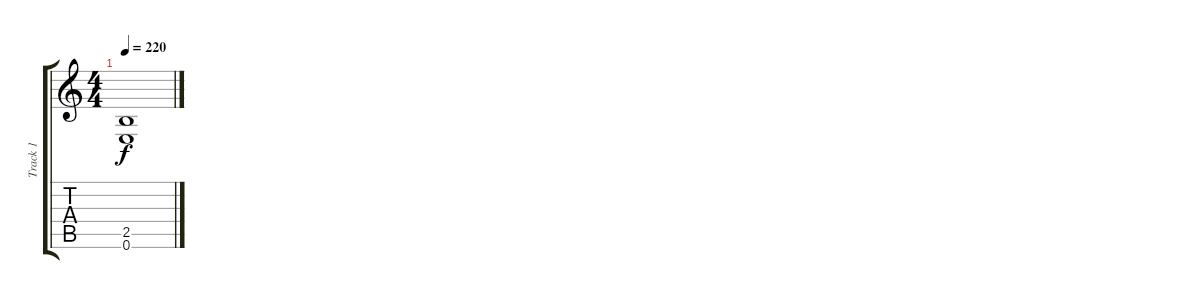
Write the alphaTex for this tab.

\track ("Track 1" "Track 1") {instrument distortionguitar}
\staff {score tabs}
\tuning (E4 B3 G3 D3 A2 E2) {hide}
\ts (4 4)
\tempo 220
\clef g2
\ks c
(2.5{t} 0.6{t}).1{dy f}
